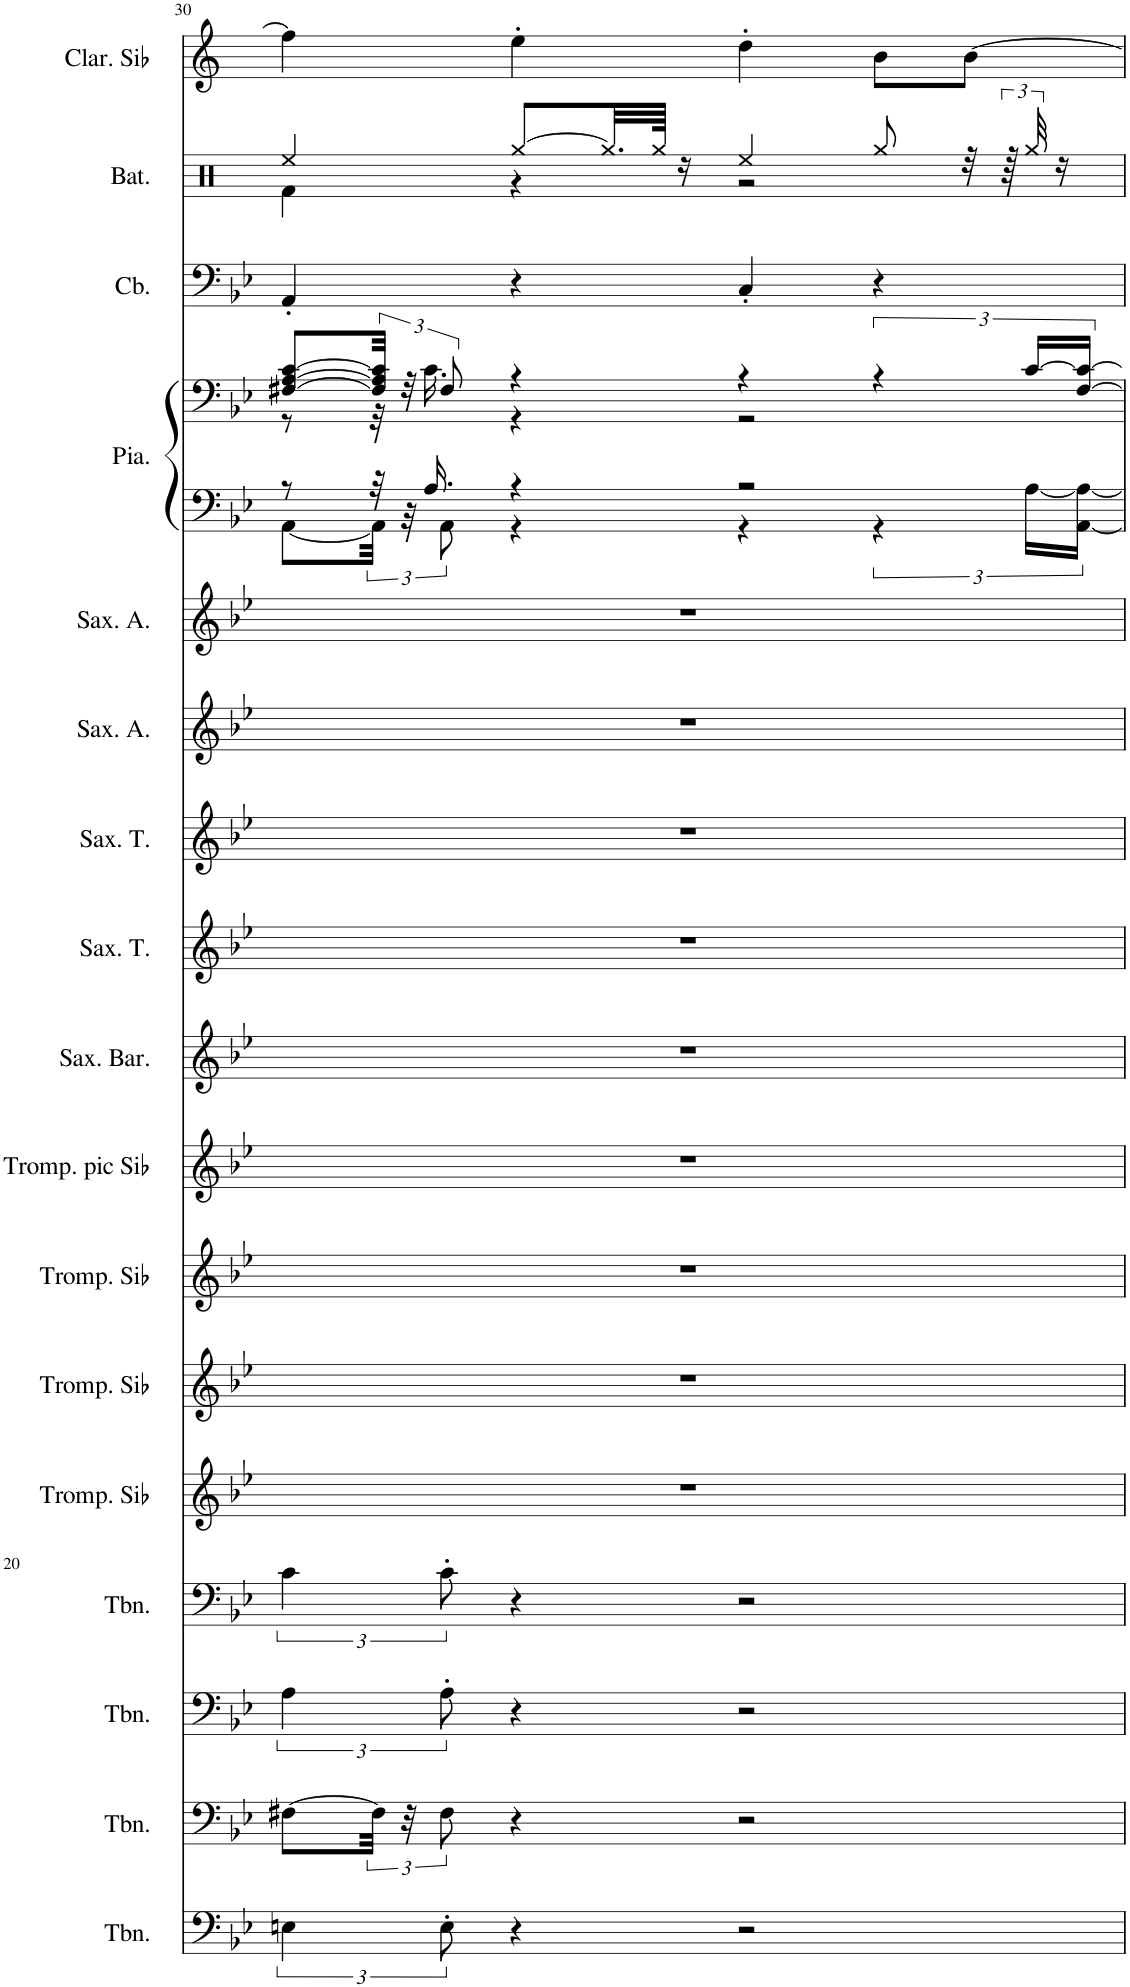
**kern	**kern	**kern	**kern	**kern	**kern	**kern	**kern	**kern	**kern	**kern	**kern	**kern	**kern	**kern	**kern	**kern	**kern
*part17	*part16	*part15	*part14	*part13	*part12	*part11	*part10	*part9	*part8	*part7	*part6	*part5	*part4	*part4	*part3	*part2	*part1
*staff18	*staff17	*staff16	*staff15	*staff14	*staff13	*staff12	*staff11	*staff10	*staff9	*staff8	*staff7	*staff6	*staff5	*staff4	*staff3	*staff2	*staff1
*I"Trombone, Trombone	*I"Trombone, Trombone	*I"Trombone, Trombone	*I"Trombone, Trombone	*I"Trompette en Sib, Trumpet 4	*I"Trompette en Sib, Trumpet 3	*I"Trompette en Sib, Trumpet 2	*I"Trompette piccolo en Sib, Trumpet 1	*I"Saxophone Baryton, Bari Sax	*I"Saxophone Ténor, Tenor Sax	*I"Saxophone Ténor, Tenor Sax	*I"Saxophone Alto, Alto Sax	*I"Saxophone Alto, Alto Sax	*I"Piano, Piano	*	*I"Contrebasse, Jazz Bass	*I"Batterie, Brush Kit	*I"Clarinette en Sib
*I'Tbn.	*I'Tbn.	*I'Tbn.	*I'Tbn.	*I'Tromp. Sib	*I'Tromp. Sib	*I'Tromp. Sib	*I'Tromp. pic Sib	*I'Sax. Bar.	*I'Sax. T.	*I'Sax. T.	*I'Sax. A.	*I'Sax. A.	*I'Pia.	*	*I'Cb.	*I'Bat.	*I'Clar. Sib
!!LO:PB:g=z
*clefF4	*clefF4	*clefF4	*clefF4	*clefG2	*clefG2	*clefG2	*clefG2	*clefG2	*clefG2	*clefG2	*clefG2	*clefG2	*clefG2	*clefG2	*clefF4	*clefX	*clefG2
*	*	*	*	*Trd1c2	*Trd1c2	*Trd1c2	*Trd-6c-10	*Trd12c21	*Trd8c14	*Trd8c14	*Trd5c9	*Trd5c9	*	*	*Trd7c12	*	*Trd1c2
*k[b-e-]	*k[b-e-]	*k[b-e-]	*k[b-e-]	*k[b-e-]	*k[b-e-]	*k[b-e-]	*k[b-e-]	*k[b-e-]	*k[b-e-]	*k[b-e-]	*k[b-e-]	*k[b-e-]	*k[b-e-]	*k[b-e-]	*k[b-e-]	*k[]	*k[]
*M4/4	*M4/4	*M4/4	*M4/4	*M4/4	*M4/4	*M4/4	*M4/4	*M4/4	*M4/4	*M4/4	*M4/4	*M4/4	*M4/4	*M4/4	*M4/4	*M4/4	*M4/4
=30	=30	=30	=30	=30	=30	=30	=30	=30	=30	=30	=30	=30	=30	=30	=30	=30	=30
*	*	*	*	*	*	*	*	*	*	*	*	*	*^	*^	*	*^	*
6En\	[8F#X\L	6A\	6c\	1r	1r	1r	1r	1r	1r	1r	1r	1r	8r	[8AA\L	[8F#X/ [8A/ [8c/L	8r	4AA'/	4Ree/	4Rf\	4ff\]
.	48F#\Jkk]	.	.	.	.	.	.	.	.	.	.	.	32r	48AA\Jkk]	48F#/] 48A/] 48c/]Jkk	32r	.	.	.	.
.	48r	.	.	.	.	.	.	.	.	.	.	.	.	48r	48r	.	.	.	.	.
.	.	.	.	.	.	.	.	.	.	.	.	.	16.A/	.	.	16.c\	.	.	.	.
12E'\	12F#\	12A'\	12c'\	.	.	.	.	.	.	.	.	.	.	12AA\	12F#/	.	.	.	.	.
4r	4r	4r	4r	.	.	.	.	.	.	.	.	.	4r	4r	4r	4r	4r	[8Rgg/L	4r	4ee'\
.	.	.	.	.	.	.	.	.	.	.	.	.	.	.	.	.	.	32.Rgg/LL]	.	.
.	.	.	.	.	.	.	.	.	.	.	.	.	.	.	.	.	.	64Rgg/JJJk	.	.
.	.	.	.	.	.	.	.	.	.	.	.	.	.	.	.	.	.	16r	.	.
2r	2r	2r	2r	.	.	.	.	.	.	.	.	.	2r	4r	4r	2r	4C'/	4Ree/	2r	4dd'\
.	.	.	.	.	.	.	.	.	.	.	.	.	.	6r	6r	.	4r	8Rgg/	.	8b\L
.	.	.	.	.	.	.	.	.	.	.	.	.	.	.	.	.	.	32r	.	[8b\J
.	.	.	.	.	.	.	.	.	.	.	.	.	.	.	.	.	.	96r	.	.
.	.	.	.	.	.	.	.	.	.	.	.	.	.	[24A\LL	[24c/LL	.	.	48Rgg/	.	.
.	.	.	.	.	.	.	.	.	.	.	.	.	.	.	.	.	.	16r	.	.
.	.	.	.	.	.	.	.	.	.	.	.	.	.	[24AA\ 24A\_JJ	[24F#/ 24c/_JJ	.	.	.	.	.
*	*	*	*	*	*	*	*	*	*	*	*	*	*v	*v	*	*	*	*v	*v	*
*	*	*	*	*	*	*	*	*	*	*	*	*	*	*v	*v	*	*	*
=	=	=	=	=	=	=	=	=	=	=	=	=	=	=	=	=	=
*-	*-	*-	*-	*-	*-	*-	*-	*-	*-	*-	*-	*-	*-	*-	*-	*-	*-
